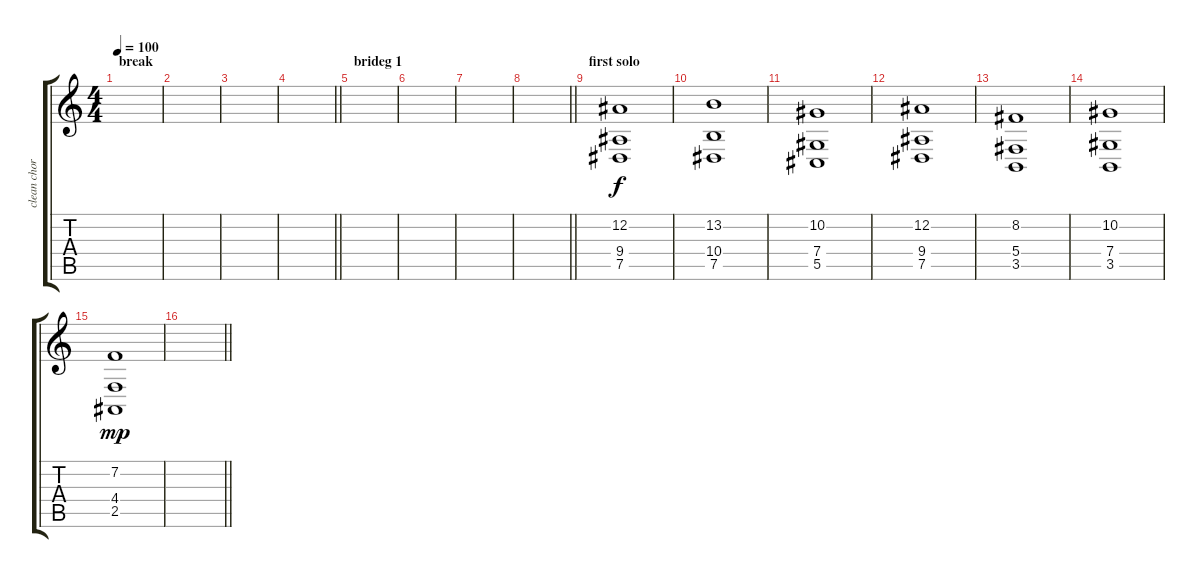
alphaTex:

\track ("clean chorus" "clean chor") {instrument choiraahs}
\staff {score tabs}
\tuning (Eb4 Bb3 Gb3 Db3 Ab2 Eb2) {hide}
\ts (4 4)
\section ("" "break")
\tempo 100
\clef g2
\ks c
|
|
|
\barLineRight lightlight
|
\section ("" "brideg 1")
|
|
|
\barLineRight lightlight
|
\section ("" "first solo")
(12.2 9.4 7.5).1{volume 8} |
(13.2 10.4 7.5).1 |
(10.2 7.4 5.5).1 |
(12.2 9.4 7.5).1 |
(8.2 5.4 3.5).1 |
(10.2 7.4 3.5).1{dy f} |
(7.2 4.4 2.5).1{dy mp} |
\barLineRight lightlight
